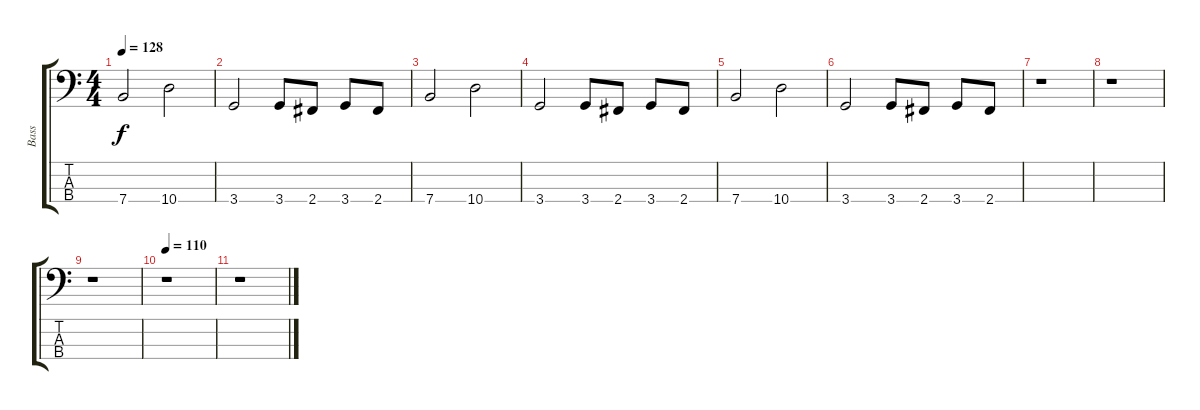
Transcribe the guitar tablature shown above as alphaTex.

\track ("Bass" "Bass") {instrument electricbassfinger}
\staff {score tabs}
\tuning (G2 D2 A1 E1) {hide}
\ts (4 4)
\tempo 128
\clef f4
\ks c
7.4.2{dy f} 10.4.2 |
3.4.2 3.4.8 2.4.8 3.4.8 2.4.8 |
7.4.2 10.4.2 |
3.4.2 3.4.8 2.4.8 3.4.8 2.4.8 |
7.4.2 10.4.2 |
3.4.2 3.4.8 2.4.8 3.4.8 2.4.8 |
r.1 |
r.1 |
r.1 |
\tempo 110
r.1 |
r.1
